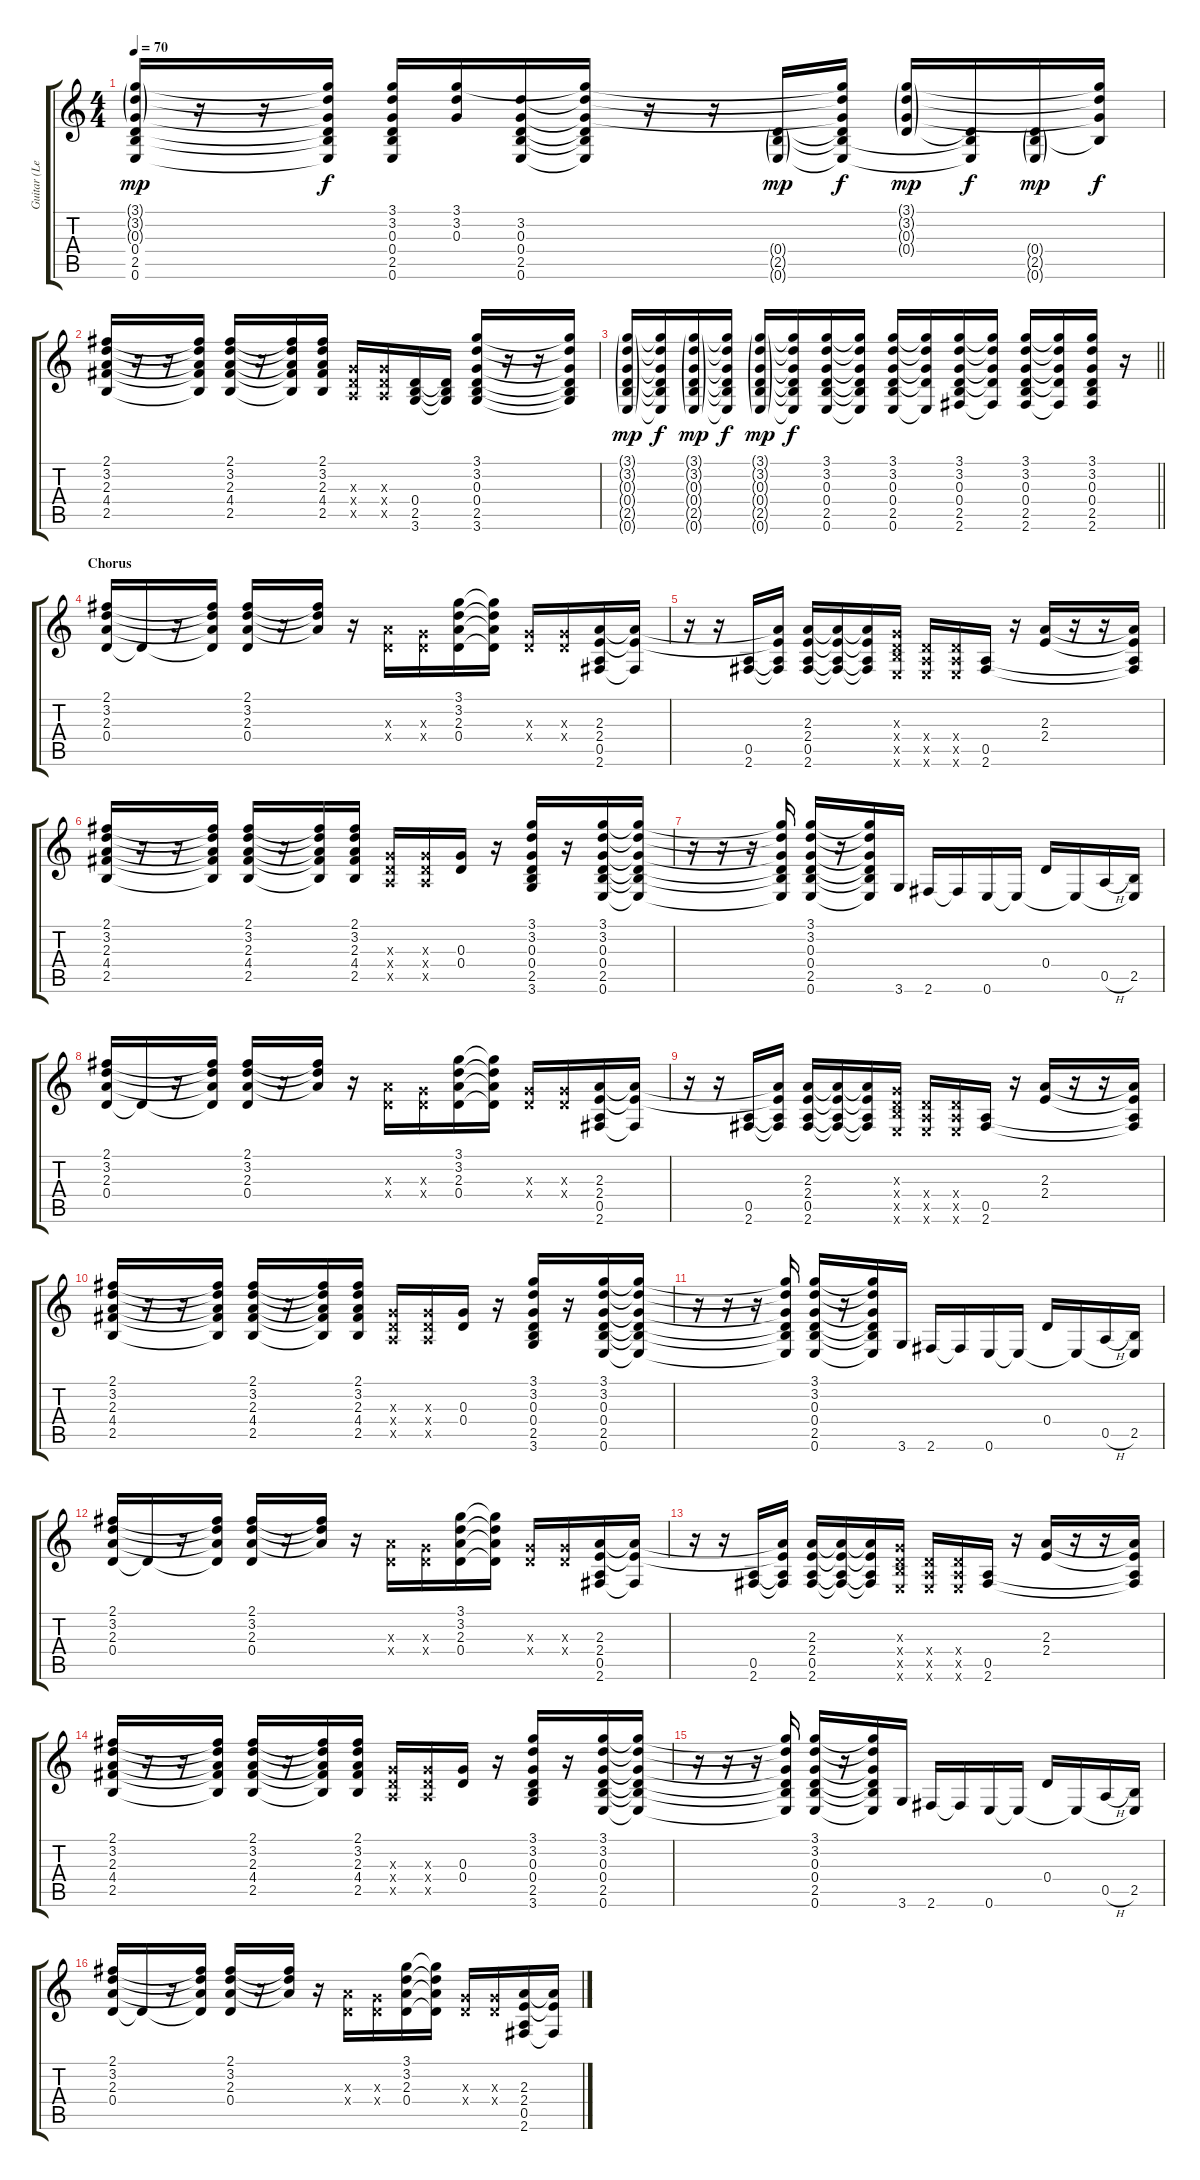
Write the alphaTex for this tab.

\track ("Guitar (Lead)" "Guitar (Le") {instrument acousticguitarsteel}
\staff {score tabs}
\tuning (E4 B3 G3 D3 A2 E2) {hide}
\ts (4 4)
\tempo 70
\clef g2
\ks c
(3.1{g} 3.2{g} 0.3{g} 0.4 2.5 0.6).16{dy mp} r.16 r.16 (3.1{t} 3.2{t} 0.3{t} 0.4{t} 2.5{t} 0.6{t}).16{dy f} (3.1 3.2 0.3 0.4 2.5 0.6).16 (3.1 3.2 0.3).16 (3.2 0.3 0.4 2.5 0.6).16 (3.1{t} 3.2{t} 0.3{t} 0.4{t} 2.5{t} 0.6{t}).16 r.16 r.16 (0.4{g} 2.5{g} 0.6{g}).16{dy mp} (3.1{t} 3.2{t} 0.3{t} 0.4{t} 2.5{t} 0.6{t}).16{dy f} (3.1{g} 3.2{g} 0.3{g} 0.4{g}).16{dy mp} (0.4{t} 2.5{t} 0.6{t}).16{dy f} (0.4{g} 2.5{g} 0.6{g}).16{dy mp} (3.1{t} 3.2{t} 0.3{t} 2.5{t}).16{dy f} |
(2.1 3.2 2.3 4.4 2.5).16 r.16 r.16 (2.1{t} 3.2{t} 2.3{t} 4.4{t} 2.5{t}).16 (2.1 3.2 2.3 4.4 2.5).16 r.16 (2.1{t} 3.2{t} 2.3{t} 4.4{t} 2.5{t}).16 (2.1 3.2 2.3 4.4 2.5).16 (0.3{x} 0.4{x} 0.5{x}).16 (0.3{x} 0.4{x} 0.5{x}).16 (0.4 2.5 3.6).16 (0.4{t} 2.5{t} 3.6{t}).16 (3.1 3.2 0.3 0.4 2.5 3.6).16 r.16 r.16 (3.1{t} 3.2{t} 0.3{t} 0.4{t} 2.5{t} 3.6{t}).16 |
\barLineRight lightlight
(3.1{g} 3.2{g} 0.3{g} 0.4{g} 2.5{g} 0.6{g}).16{dy mp} (3.1{t} 3.2{t} 0.3{t} 0.4{t} 2.5{t} 0.6{t}).16{dy f} (3.1{g} 3.2{g} 0.3{g} 0.4{g} 2.5{g} 0.6{g}).16{dy mp} (3.1{t} 3.2{t} 0.3{t} 0.4{t} 2.5{t} 0.6{t}).16{dy f} (3.1{g} 3.2{g} 0.3{g} 0.4{g} 2.5{g} 0.6{g}).16{dy mp} (3.1{t} 3.2{t} 0.3{t} 0.4{t} 2.5{t} 0.6{t}).16{dy f} (3.1 3.2 0.3 0.4 2.5 0.6).16 (3.1{t} 3.2{t} 0.3{t} 0.4{t} 2.5{t} 0.6{t}).16 (3.1 3.2 0.3 0.4 2.5 0.6).16 (3.1{t} 3.2{t} 0.3{t} 0.4{t} 0.6{t}).16 (3.1 3.2 0.3 0.4 2.5 2.6).16 (3.1{t} 3.2{t} 0.3{t} 0.4{t} 2.6{t}).16 (3.1 3.2 0.3 0.4 2.5 2.6).16 (3.1{t} 3.2{t} 0.3{t} 0.4{t} 2.6{t}).16 (3.1 3.2 0.3 0.4 2.5 2.6).16 r.16 |
\section ("" "Chorus")
(2.1 3.2 2.3 0.4).16 0.4{t}.16 r.16 (2.1{t} 3.2{t} 2.3{t} 0.4{t}).16 (2.1 3.2 2.3 0.4).16 r.16 (2.1{t} 3.2{t} 2.3{t}).16 r.16 (2.3{x} 0.4{x}).16 (0.3{x} 0.4{x}).16 (3.1 3.2 2.3 0.4).16 (3.1{t} 3.2{t} 2.3{t} 0.4{t}).16 (0.3{x} 0.4{x}).16 (0.3{x} 0.4{x}).16 (2.3 2.4 0.5 2.6).16 (2.3{t} 2.4{t} 2.6{t}).16 |
r.16 r.16 (0.5 2.6).16 (2.3{t} 2.4{t} 0.5{t} 2.6{t}).16 (2.3 2.4 0.5 2.6).16 (2.3{t} 2.4{t} 0.5{t} 2.6{t}).16 (2.3{t} 2.4{t} 0.5{t} 2.6{t}).16 (0.3{x} 0.4{x} 2.5{x} 0.6{x}).16 (0.4{x} 0.5{x} 0.6{x}).16 (0.4{x} 0.5{x} 0.6{x}).16 (0.5 2.6).16 r.16 (2.3 2.4).16 r.16 r.16 (2.3{t} 2.4{t} 0.5{t} 2.6{t}).16 |
(2.1 3.2 2.3 4.4 2.5).16 r.16 r.16 (2.1{t} 3.2{t} 2.3{t} 4.4{t} 2.5{t}).16 (2.1 3.2 2.3 4.4 2.5).16 r.16 (2.1{t} 3.2{t} 2.3{t} 4.4{t} 2.5{t}).16 (2.1 3.2 2.3 4.4 2.5).16 (0.3{x} 0.4{x} 0.5{x}).16 (0.3{x} 0.4{x} 0.5{x}).16 (0.3 0.4).16 r.16 (3.1 3.2 0.3 0.4 2.5 3.6).16 r.16 (3.1 3.2 0.3 0.4 2.5 0.6).16 (3.1{t} 3.2{t} 0.3{t} 0.4{t} 2.5{t} 0.6{t}).16 |
r.16 r.16 r.16 (3.1{t} 3.2{t} 0.3{t} 0.4{t} 2.5{t} 0.6{t}).16 (3.1 3.2 0.3 0.4 2.5 0.6).16 r.16 (3.1{t} 3.2{t} 0.3{t} 0.4{t} 2.5{t} 0.6{t}).16 3.6.16 2.6.16 2.6{t}.16 0.6.16 0.6{t}.16 0.4.16 0.6{t}.16 0.5{h}.16 (2.5 0.6{t}).16 |
(2.1 3.2 2.3 0.4).16 0.4{t}.16 r.16 (2.1{t} 3.2{t} 2.3{t} 0.4{t}).16 (2.1 3.2 2.3 0.4).16 r.16 (2.1{t} 3.2{t} 2.3{t}).16 r.16 (2.3{x} 0.4{x}).16 (0.3{x} 0.4{x}).16 (3.1 3.2 2.3 0.4).16 (3.1{t} 3.2{t} 2.3{t} 0.4{t}).16 (0.3{x} 0.4{x}).16 (0.3{x} 0.4{x}).16 (2.3 2.4 0.5 2.6).16 (2.3{t} 2.4{t} 2.6{t}).16 |
r.16 r.16 (0.5 2.6).16 (2.3{t} 2.4{t} 0.5{t} 2.6{t}).16 (2.3 2.4 0.5 2.6).16 (2.3{t} 2.4{t} 0.5{t} 2.6{t}).16 (2.3{t} 2.4{t} 0.5{t} 2.6{t}).16 (0.3{x} 0.4{x} 2.5{x} 0.6{x}).16 (0.4{x} 0.5{x} 0.6{x}).16 (0.4{x} 0.5{x} 0.6{x}).16 (0.5 2.6).16 r.16 (2.3 2.4).16 r.16 r.16 (2.3{t} 2.4{t} 0.5{t} 2.6{t}).16 |
(2.1 3.2 2.3 4.4 2.5).16 r.16 r.16 (2.1{t} 3.2{t} 2.3{t} 4.4{t} 2.5{t}).16 (2.1 3.2 2.3 4.4 2.5).16 r.16 (2.1{t} 3.2{t} 2.3{t} 4.4{t} 2.5{t}).16 (2.1 3.2 2.3 4.4 2.5).16 (0.3{x} 0.4{x} 0.5{x}).16 (0.3{x} 0.4{x} 0.5{x}).16 (0.3 0.4).16 r.16 (3.1 3.2 0.3 0.4 2.5 3.6).16 r.16 (3.1 3.2 0.3 0.4 2.5 0.6).16 (3.1{t} 3.2{t} 0.3{t} 0.4{t} 2.5{t} 0.6{t}).16 |
r.16 r.16 r.16 (3.1{t} 3.2{t} 0.3{t} 0.4{t} 2.5{t} 0.6{t}).16 (3.1 3.2 0.3 0.4 2.5 0.6).16 r.16 (3.1{t} 3.2{t} 0.3{t} 0.4{t} 2.5{t} 0.6{t}).16 3.6.16 2.6.16 2.6{t}.16 0.6.16 0.6{t}.16 0.4.16 0.6{t}.16 0.5{h}.16 (2.5 0.6{t}).16 |
(2.1 3.2 2.3 0.4).16 0.4{t}.16 r.16 (2.1{t} 3.2{t} 2.3{t} 0.4{t}).16 (2.1 3.2 2.3 0.4).16 r.16 (2.1{t} 3.2{t} 2.3{t}).16 r.16 (2.3{x} 0.4{x}).16 (0.3{x} 0.4{x}).16 (3.1 3.2 2.3 0.4).16 (3.1{t} 3.2{t} 2.3{t} 0.4{t}).16 (0.3{x} 0.4{x}).16 (0.3{x} 0.4{x}).16 (2.3 2.4 0.5 2.6).16 (2.3{t} 2.4{t} 2.6{t}).16 |
r.16 r.16 (0.5 2.6).16 (2.3{t} 2.4{t} 0.5{t} 2.6{t}).16 (2.3 2.4 0.5 2.6).16 (2.3{t} 2.4{t} 0.5{t} 2.6{t}).16 (2.3{t} 2.4{t} 0.5{t} 2.6{t}).16 (0.3{x} 0.4{x} 2.5{x} 0.6{x}).16 (0.4{x} 0.5{x} 0.6{x}).16 (0.4{x} 0.5{x} 0.6{x}).16 (0.5 2.6).16 r.16 (2.3 2.4).16 r.16 r.16 (2.3{t} 2.4{t} 0.5{t} 2.6{t}).16 |
(2.1 3.2 2.3 4.4 2.5).16 r.16 r.16 (2.1{t} 3.2{t} 2.3{t} 4.4{t} 2.5{t}).16 (2.1 3.2 2.3 4.4 2.5).16 r.16 (2.1{t} 3.2{t} 2.3{t} 4.4{t} 2.5{t}).16 (2.1 3.2 2.3 4.4 2.5).16 (0.3{x} 0.4{x} 0.5{x}).16 (0.3{x} 0.4{x} 0.5{x}).16 (0.3 0.4).16 r.16 (3.1 3.2 0.3 0.4 2.5 3.6).16 r.16 (3.1 3.2 0.3 0.4 2.5 0.6).16 (3.1{t} 3.2{t} 0.3{t} 0.4{t} 2.5{t} 0.6{t}).16 |
r.16 r.16 r.16 (3.1{t} 3.2{t} 0.3{t} 0.4{t} 2.5{t} 0.6{t}).16 (3.1 3.2 0.3 0.4 2.5 0.6).16 r.16 (3.1{t} 3.2{t} 0.3{t} 0.4{t} 2.5{t} 0.6{t}).16 3.6.16 2.6.16 2.6{t}.16 0.6.16 0.6{t}.16 0.4.16 0.6{t}.16 0.5{h}.16 (2.5 0.6{t}).16 |
(2.1 3.2 2.3 0.4).16 0.4{t}.16 r.16 (2.1{t} 3.2{t} 2.3{t} 0.4{t}).16 (2.1 3.2 2.3 0.4).16 r.16 (2.1{t} 3.2{t} 2.3{t}).16 r.16 (2.3{x} 0.4{x}).16 (0.3{x} 0.4{x}).16 (3.1 3.2 2.3 0.4).16 (3.1{t} 3.2{t} 2.3{t} 0.4{t}).16 (0.3{x} 0.4{x}).16 (0.3{x} 0.4{x}).16 (2.3 2.4 0.5 2.6).16 (2.3{t} 2.4{t} 2.6{t}).16
